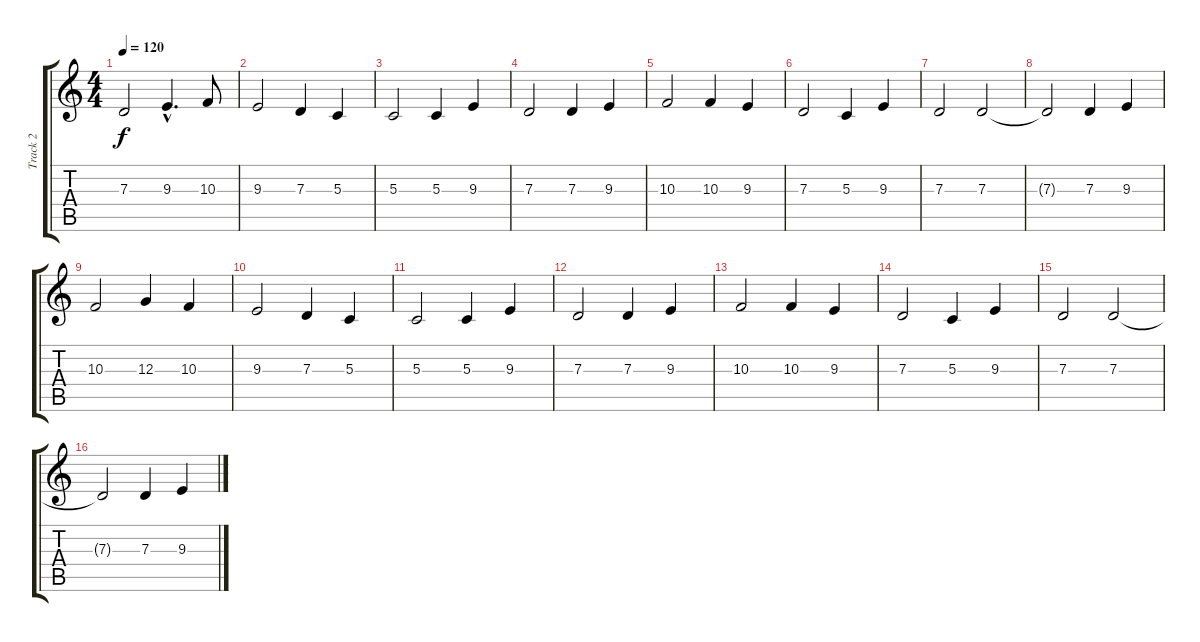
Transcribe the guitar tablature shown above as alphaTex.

\track ("Track 2" "Track 2") {instrument stringensemble1}
\staff {score tabs}
\tuning (E4 B3 G3 D3 A2 E2) {hide}
\ts (4 4)
\tempo 120
\clef g2
\ks c
7.3.2{dy f instrument stringensemble1} 9.3{hac}.4{d} 10.3.8 |
9.3.2 7.3.4 5.3.4 |
5.3.2 5.3.4 9.3.4 |
7.3.2 7.3.4 9.3.4 |
10.3.2 10.3.4 9.3.4 |
7.3.2 5.3.4 9.3.4 |
7.3.2 7.3.2 |
7.3{t}.2 7.3.4 9.3.4 |
10.3.2 12.3.4 10.3.4 |
9.3.2 7.3.4 5.3.4 |
5.3.2 5.3.4 9.3.4 |
7.3.2 7.3.4 9.3.4 |
10.3.2 10.3.4 9.3.4 |
7.3.2 5.3.4 9.3.4 |
7.3.2 7.3.2 |
7.3{t}.2 7.3.4 9.3.4
